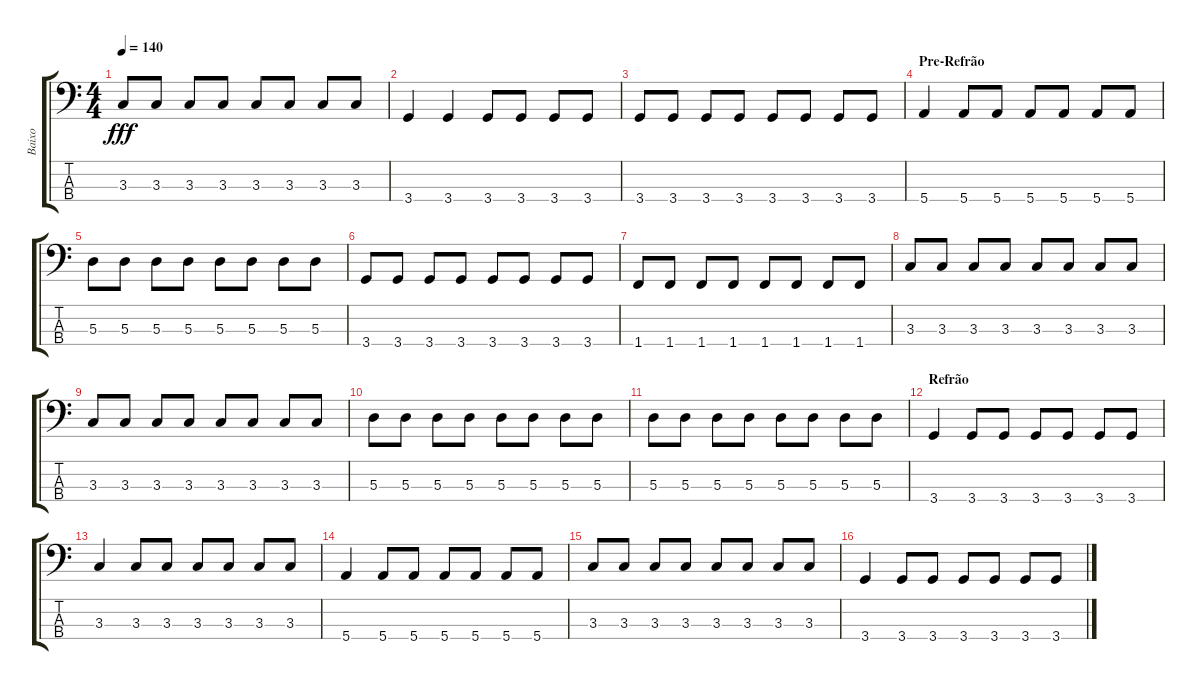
\track ("Baixo" "Baixo") {instrument electricbassfinger}
\staff {score tabs}
\tuning (G2 D2 A1 E1) {hide}
\ts (4 4)
\tempo 140
\clef f4
\ks c
3.3.8{dy fff} 3.3.8 3.3.8 3.3.8 3.3.8 3.3.8 3.3.8 3.3.8 |
3.4.4 3.4.4 3.4.8 3.4.8 3.4.8 3.4.8 |
3.4.8 3.4.8 3.4.8 3.4.8 3.4.8 3.4.8 3.4.8 3.4.8 |
\section ("" "Pre-Refrão")
5.4.4 5.4.8 5.4.8 5.4.8 5.4.8 5.4.8 5.4.8 |
5.3.8 5.3.8 5.3.8 5.3.8 5.3.8 5.3.8 5.3.8 5.3.8 |
3.4.8 3.4.8 3.4.8 3.4.8 3.4.8 3.4.8 3.4.8 3.4.8 |
1.4.8 1.4.8 1.4.8 1.4.8 1.4.8 1.4.8 1.4.8 1.4.8 |
3.3.8 3.3.8 3.3.8 3.3.8 3.3.8 3.3.8 3.3.8 3.3.8 |
3.3.8 3.3.8 3.3.8 3.3.8 3.3.8 3.3.8 3.3.8 3.3.8 |
5.3.8 5.3.8 5.3.8 5.3.8 5.3.8 5.3.8 5.3.8 5.3.8 |
5.3.8 5.3.8 5.3.8 5.3.8 5.3.8 5.3.8 5.3.8 5.3.8 |
\section ("" "Refrão")
3.4.4 3.4.8 3.4.8 3.4.8 3.4.8 3.4.8 3.4.8 |
3.3.4 3.3.8 3.3.8 3.3.8 3.3.8 3.3.8 3.3.8 |
5.4.4 5.4.8 5.4.8 5.4.8 5.4.8 5.4.8 5.4.8 |
3.3.8 3.3.8 3.3.8 3.3.8 3.3.8 3.3.8 3.3.8 3.3.8 |
3.4.4 3.4.8 3.4.8 3.4.8 3.4.8 3.4.8 3.4.8
